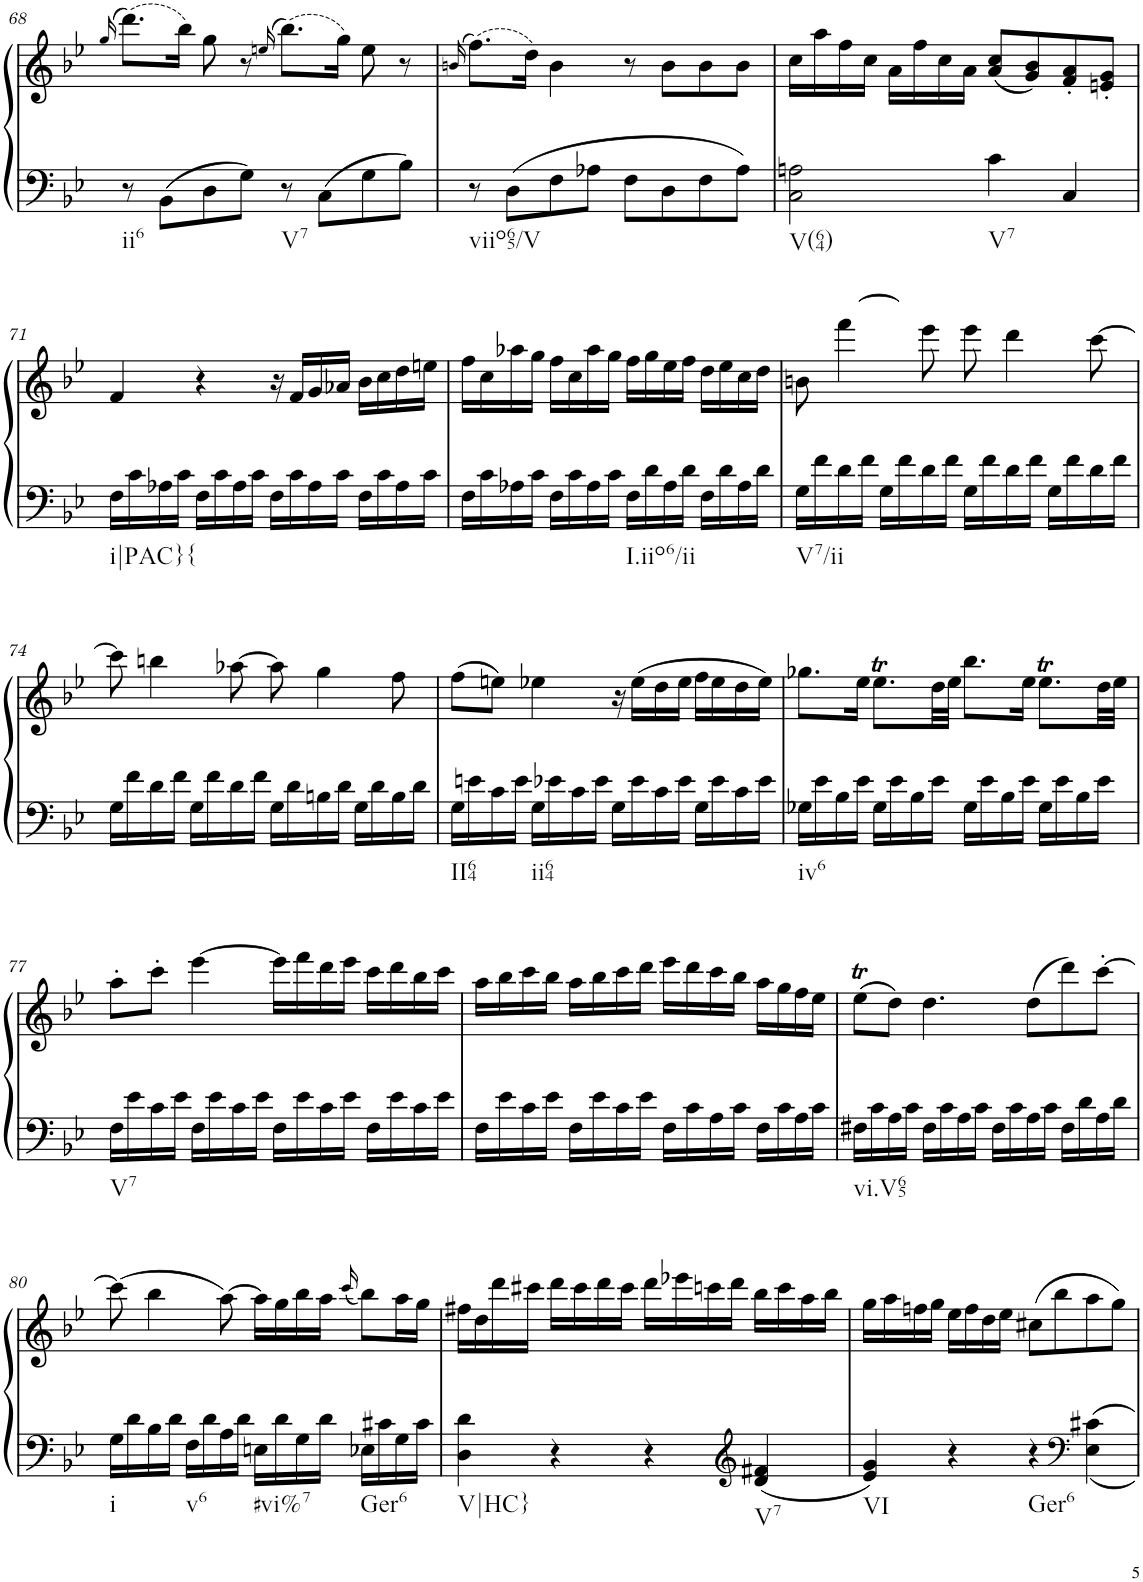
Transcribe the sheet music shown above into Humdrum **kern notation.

**kern	**kern
*part1	*part1
*staff2	*staff1
*I"Piano, Piano right	*
*I'Pno.	*
!!LO:PB:g=z
*clefF4	*clefG2
*k[b-e-]	*k[b-e-]
*M4/4	*M4/4
*met(c)	*met(c)
=68	=68
.	(>16qgg/
!LO:TX:b:t=ii6	!
8r	(8.ddd\L)
8BB-\L	.
.	16bb-\Jk)
8D\	8gg\
8G\J	8r
.	(>16qeen/
!LO:TX:b:t=V7	!
8r	(8.bb-\L)
8C\L	.
.	16gg\Jk)
8G\	8ee\
8B-\J	8r
=69	=69
.	(>16qbn/
!LO:TX:b:t=viio65/V	!
8r	(8.ff\L)
8D\L	.
.	16dd\Jk)
8F\	4b\
8A-X\J	.
8F\L	8r
8D\	8b\L
8F\	8b\
8A-\J	8b\J
=70	=70
!LO:TX:b:t=V(64)	!
2C\ 2An\	16cc\LL
.	16aa\
.	16ff\
.	16cc\JJ
.	16a\LL
.	16ff\
.	16cc\
.	16a\JJ
!LO:TX:b:t=V7	!
4c\	(8a/ 8cc/L
.	8g/ 8b-/)
4C/	8f/' 8a/'
.	8en/' 8g/'J
!!LO:LB:g=z
=71	=71
!LO:TX:b:t=i|PAC}{	!
16F\LL	4f/
16c\	.
16A-X\	.
16c\JJ	.
16F\LL	4r
16c\	.
16A-\	.
16c\JJ	.
16F\LL	16r
16c\	16f/LL
16A-\	16g/
16c\JJ	16a-X/JJ
16F\LL	16b-\LL
16c\	16cc\
16A-\	16dd\
16c\JJ	16een\JJ
=72	=72
16F\LL	16ff\LL
16c\	16cc\
16A-X\	16aa-X\
16c\JJ	16gg\JJ
16F\LL	16ff\LL
16c\	16cc\
16A-\	16aa-\
16c\JJ	16gg\JJ
!LO:TX:b:t=I.iio6/ii	!
16F\LL	16ff\LL
16d\	16gg\
16A-\	16ee-\
16d\JJ	16ff\JJ
16F\LL	16dd\LL
16d\	16ee-\
16A-\	16cc\
16d\JJ	16dd\JJ
=73	=73
!LO:TX:b:t=V7/ii	!
16G\LL	8bn\
16f\	.
16d\	4fff\
16f\JJ	.
16G\LL	.
16f\	.
16d\	[8eee-\
16f\JJ	.
16G\LL	8eee-\]
16f\	.
16d\	4ddd\
16f\JJ	.
16G\LL	.
16f\	.
16d\	[8ccc\
16f\JJ	.
!!LO:LB:g=z
=74	=74
16G\LL	8ccc\]
16f\	.
16d\	4bbn\
16f\JJ	.
16G\LL	.
16f\	.
16d\	[8aa-X\
16f\JJ	.
16G\LL	8aa-\]
16d\	.
16Bn\	4gg\
16d\JJ	.
16G\LL	.
16d\	.
16B\	8ff\
16d\JJ	.
=75	=75
!LO:TX:b:t=II64	!
16G\LL	(8ff\L
16en\	.
16c\	8een\J)
16e\JJ	.
!LO:TX:b:t=ii64	!
16G\LL	4ee-X\
16e-X\	.
16c\	.
16e-\JJ	.
16G\LL	16r
16e-\	(16ee-\LL
16c\	16dd\
16e-\JJ	16ee-\JJ
16G\LL	16ff\LL
16e-\	16ee-\
16c\	16dd\
16e-\JJ	16ee-\JJ)
=76	=76
!LO:TX:b:t=iv6	!
16G-X\LL	8.gg-X\L
16e-\	.
16B-\	.
16e-\JJ	16ee-\Jk
16G-\LL	8.ee-T\L
16e-\	.
16B-\	.
16e-\JJ	32dd\LL
.	32ee-\JJJ
16G-\LL	8.bb-\L
16e-\	.
16B-\	.
16e-\JJ	16ee-\Jk
16G-\LL	8.ee-T\L
16e-\	.
16B-\	.
16e-\JJ	32dd\LL
.	32ee-\JJJ
!!LO:LB:g=z
=77	=77
!LO:TX:b:t=V7	!
16F\LL	8aa'\L
16e-\	.
16c\	8ccc'\J
16e-\JJ	.
16F\LL	[4eee-\
16e-\	.
16c\	.
16e-\JJ	.
16F\LL	16eee-\LL]
16e-\	16fff\
16c\	16ddd\
16e-\JJ	16eee-\JJ
16F\LL	16ccc\LL
16e-\	16ddd\
16c\	16bb-\
16e-\JJ	16ccc\JJ
=78	=78
16F\LL	16aa\LL
16e-\	16bb-\
16c\	16ccc\
16e-\JJ	16bb-\JJ
16F\LL	16aa\LL
16e-\	16bb-\
16c\	16ccc\
16e-\JJ	16ddd\JJ
16F\LL	16eee-\LL
16c\	16ddd\
16A\	16ccc\
16c\JJ	16bb-\JJ
16F\LL	16aa\LL
16c\	16gg\
16A\	16ff\
16c\JJ	16ee-\JJ
=79	=79
!LO:TX:b:t=vi.V65	!
16F#X\LL	(8ee-T\L
16c\	.
16A\	8dd\J)
16c\JJ	.
16F#\LL	4.dd\
16c\	.
16A\	.
16c\JJ	.
16F#\LL	.
16c\	.
16A\	(8dd\L
16c\JJ	.
16F#\LL	8ddd\)
16d\	.
16A\	[8ccc'\J
16d\JJ	.
!!LO:LB:g=z
=80	=80
!LO:TX:b:t=i	!
16G\LL	(8ccc\]
16d\	.
16B-\	4bb-\
16d\JJ	.
!LO:TX:b:t=v6	!
16F\LL	.
16d\	.
16A\	[8aa\)
16d\JJ	.
!LO:TX:b:t=#vi%7	!
16En\LL	16aa\LL]
16d\	16gg\
16G\	16bb-\
16d\JJ	16aa\JJ
.	(16qccc/
!LO:TX:b:t=Ger6	!
16E-X\LL	8bb-\L)
16c#X\	.
16G\	16aa\L
16c#\JJ	16gg\JJ
=81	=81
!LO:TX:b:t=V|HC}	!
4D\ 4d\	16ff#X\LL
.	16dd\
.	16ddd\
.	16ccc#X\JJ
4r	16ddd\LL
.	16ccc#\
.	16ddd\
.	16ccc#\JJ
4r	16ddd\LL
.	16eee-X\
.	16cccn\
.	16ddd\JJ
*clefG2	*
!LO:TX:b:t=V7	!
4d/ 4f#X/	16bb-\LL
.	16ccc\
.	16aa\
.	16bb-\JJ
=82	=82
!LO:TX:b:t=VI	!
4e-/ 4g/	16gg\LL
.	16aa\
.	16ffn\
.	16gg\JJ
4r	16ee-\LL
.	16ff\
.	16dd\
.	16ee-\JJ
!LO:TX:b:t=Ger6	!
4r	(8cc#X\L
.	8bb-\
*clefF4	*
4E-\ 4c#X\	8aa\
.	8gg\J)
=	=
*-	*-
